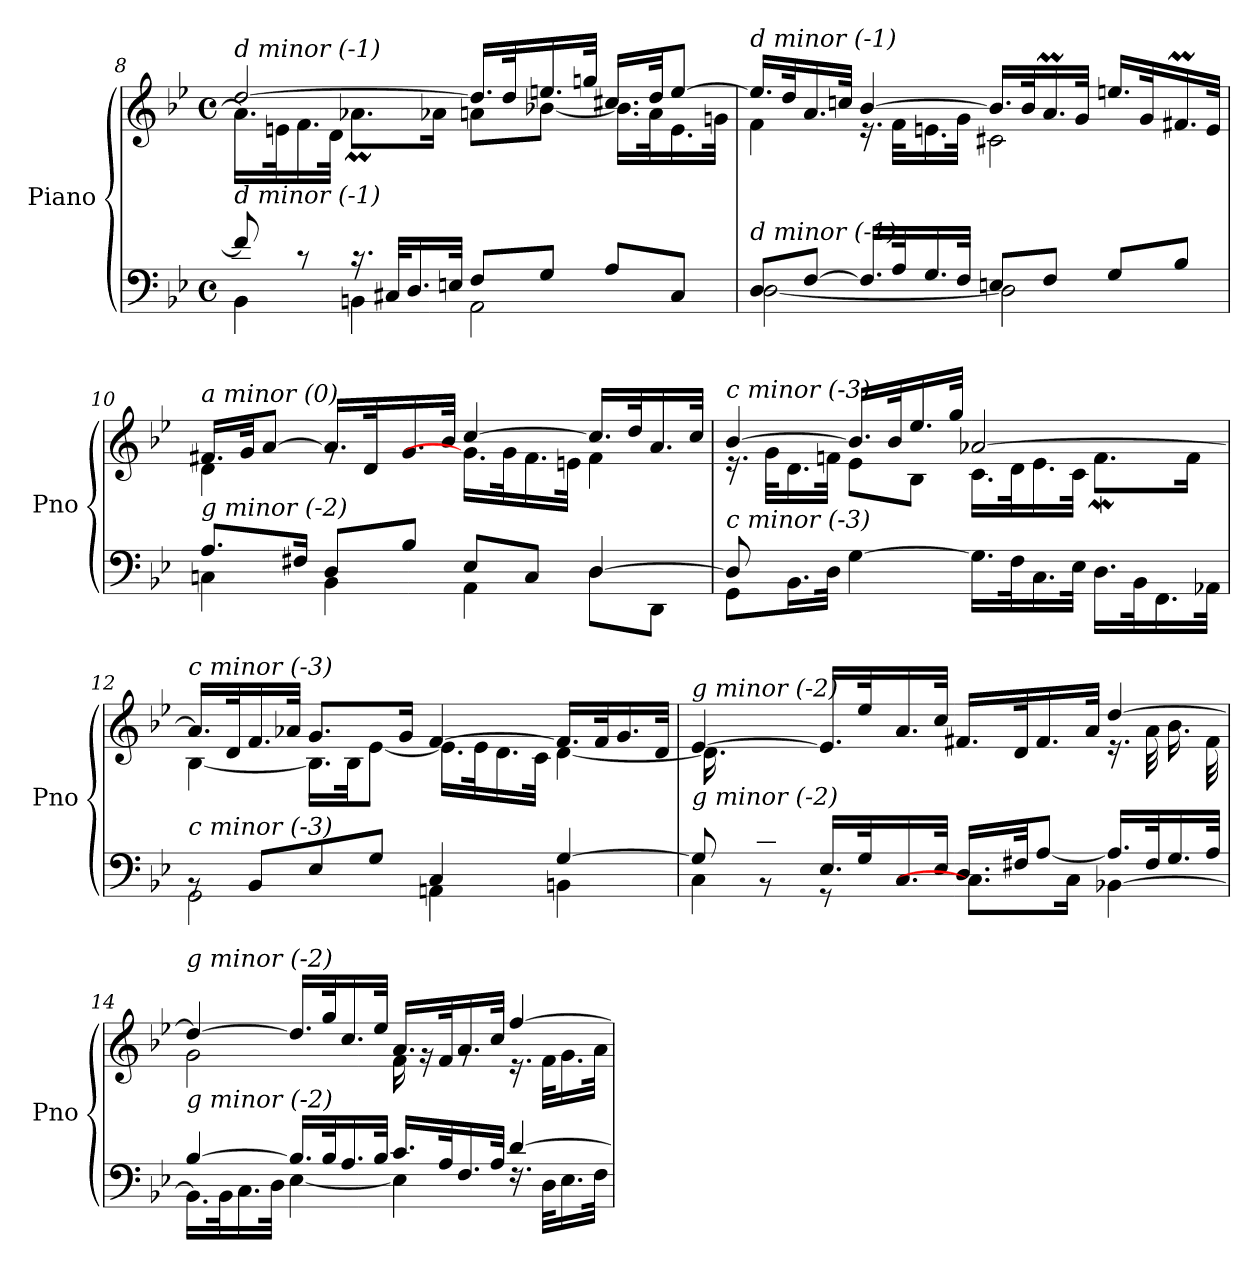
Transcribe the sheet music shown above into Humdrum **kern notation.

**kern	**kern
*part1	*part1
*staff2	*staff1
*I"Piano	*
*I'Pno	*
!!LO:LB:g=z
*clefF4	*clefG2
*k[b-e-]	*k[b-e-]
*M4/4	*M4/4
*met(c)	*met(c)
=8	=8
*^	*^
!	!	!LO:TX:i:t=d minor (-1)	!
!LO:TX:i:t=d minor (-1)	!	!	!
8f/]	4BB-\	[2dd/	16.a\LL]
.	.	.	32en\K
8r	.	.	16.f\
.	.	.	32d\JJk
16.r	4BBn\	.	8.a-XMi\L
32C#X/KLL	.	.	.
16.D/	.	.	.
.	.	.	16a-Xi\Jk
32En/JJk	.	.	.
8F/L	2AA\	16.dd/LL]	8a\L
.	.	32dd/K	.
8G/J	.	16.een/	[8b-X\J
.	.	32ggn/JJk	.
8A/L	.	16.cc#X/LL	16.b-\LL]
.	.	32dd/JK	32a\K
8C#/J	.	[8ee/J	16.e\
.	.	.	32gn\JJk
!!LO:PB:g=z	!!
=9	=9	=9	=9
!	!	!LO:TX:i:t=d minor (-1)	!
!LO:TX:i:t=d minor (-1)	!	!	!
8D/L	[2D\	16.ee/LL]	4f\
.	.	32dd/K	.
[8F/J	.	16.a/	.
.	.	32ccn/JJk	.
16.F/LL]	.	[4b-/	16.r
32A/K	.	.	32f\KLL
16.G/	.	.	16.en\
32F/JJk	.	.	32g\JJk
8En/L	2D\]	16.b-/LL]	2c#X\
.	.	32b-/K	.
8F/J	.	16.am/	.
.	.	32g/JJk	.
8G/L	.	16.een/LL	.
.	.	32g/K	.
8B-/J	.	16.f#Xm/	.
.	.	32e/JJk	.
=10	=10	=10	=10
!	!	!LO:TX:i:t=a minor (0)	!
!LO:TX:i:t=g minor (-2)	!	!	!
8.A/L	4Cn\	16.f#X/LL	4d\
.	.	32g/JK	.
.	.	[8a/J	.
16F#X/Jk	.	.	.
8D/L	4BB-\	16.a/LL]	8rg
.	.	32d/K	.
8B-/J	.	16.g/	[8g\yy
.	.	32b-/JJk	.
8E-/L	4AA\	[4cc/	16.g\LL]
.	.	.	32g\K
8C/J	.	.	16.f#\
.	.	.	32en\JJk
[4D/	8D\L	16.cc/LL]	4f#\
.	.	32dd/K	.
.	8DD\J	16.a/	.
.	.	32cc/JJk	.
!!LO:PB:g=z
=11	=11	=11	=11
*	*	*	*^
!	!	!LO:TX:i:t=c minor (-3)	!	!
!LO:TX:i:t=c minor (-3)	!	!	!	!
8D/]	8GG\L	[4b-/	16.r	4ryy
.	.	.	32g\KLL	.
8ryy	16.BB-\L	.	16.d\	.
.	32D\JJk	.	32fn\JJk	.
[4G\	2.ryy	16.b-/LL]	8e-\L	2.ryy
.	.	32b-/K	.	.
.	.	16.ee-/	8B-\J	.
.	.	32gg/JJk	.	.
16.G\LL]	.	[2a-X/	16.c\LL	.
32F\K	.	.	32d\K	.
16.C\	.	.	16.e-\	.
32E-\JJk	.	.	32c\JJk	.
16.D\LL	.	.	8.fW\L	.
32BB-\K	.	.	.	.
16.FF\	.	.	.	.
.	.	.	16f\Jk	.
32AA-X\JJk	.	.	.	.
*	*	*	*v	*v
=12	=12	=12	=12
!	!	!LO:TX:i:t=c minor (-3)	!
!LO:TX:i:t=c minor (-3)	!	!	!
8rBB	2GG\	16.a-/LL]	[4B-\
.	.	32d/K	.
8BB-/L	.	16.f/	.
.	.	32a-X/JJk	.
8E-/	.	8.g/L	16.B-\LL]
.	.	.	32B-\JK
8G/J	.	.	[8e-\J
.	.	16g/Jk	.
4C/	4AAn\	[4f/	16.e-\LL]
.	.	.	32e-\K
.	.	.	16.d\
.	.	.	32c\JJk
[4G/	4BBn\	16.f/LL]	[4d\
.	.	32f/K	.
.	.	16.g/	.
.	.	32d/JJk	.
!!LO:LB:g=z	!!
=13	=13	=13	=13
*	*^	*	*
!	!	!	!LO:TX:i:t=g minor (-2)	!
!LO:TX:i:t=g minor (-2)	!	!	!	!
16.ryy	8G/]	4C\	[4e-/	16.d\LL]
32Bn/K	.	.	.	8ryy
16.c/	8rBB	.	.	.
32G/JJk	.	.	.	32ryy
2ryy	16.E-/LL	8r	16.e-/LL]	2ryy
.	32G/K	.	32ee-/K	.
.	16.C/	[8C\yy	16.a/	.
.	32E-/JJk	.	32cc/JJk	.
.	16.D/LL	8.C\L]	16.f#X/LL	.
.	32F#X/JK	.	32d/K	.
.	[8A/J	.	16.f#/	.
.	.	16C\Jk	.	.
.	.	.	32a/JJk	.
4ryy	16.A/LL]	[4BB-X\	[4dd/	16.r
.	32F#/K	.	.	32a\KLL
.	16.G/	.	.	16.b-\
.	32A/JJk	.	.	32f#\JJk
*	*v	*v	*	*
=14	=14	=14	=14
!	!	!LO:TX:i:t=g minor (-2)	!
!LO:TX:i:t=g minor (-2)	!	!	!
[4B-/	16.BB-\LL]	4dd/_	2g\
.	32BB-\K	.	.
.	16.C\	.	.
.	32D\JJk	.	.
16.B-/LL]	[4E-\	16.dd/LL]	.
32B-/K	.	32gg/K	.
16.A/	.	16.cc/	.
32B-/JJk	.	32ee-/JJk	.
16.c/LL	4E-\]	16.a/LL	16f\
.	.	.	16rg
32A/K	.	32f/K	.
16.F/	.	16.a/	8rg
32A/JJk	.	32cc/JJk	.
[4d/	16.rF	[4ff/	16.r
.	32D\KLL	.	32f\KLL
.	16.E-\	.	16.g\
.	32F\JJk	.	32a\JJk
*v	*v	*	*
*	*v	*v
=	=
*-	*-
